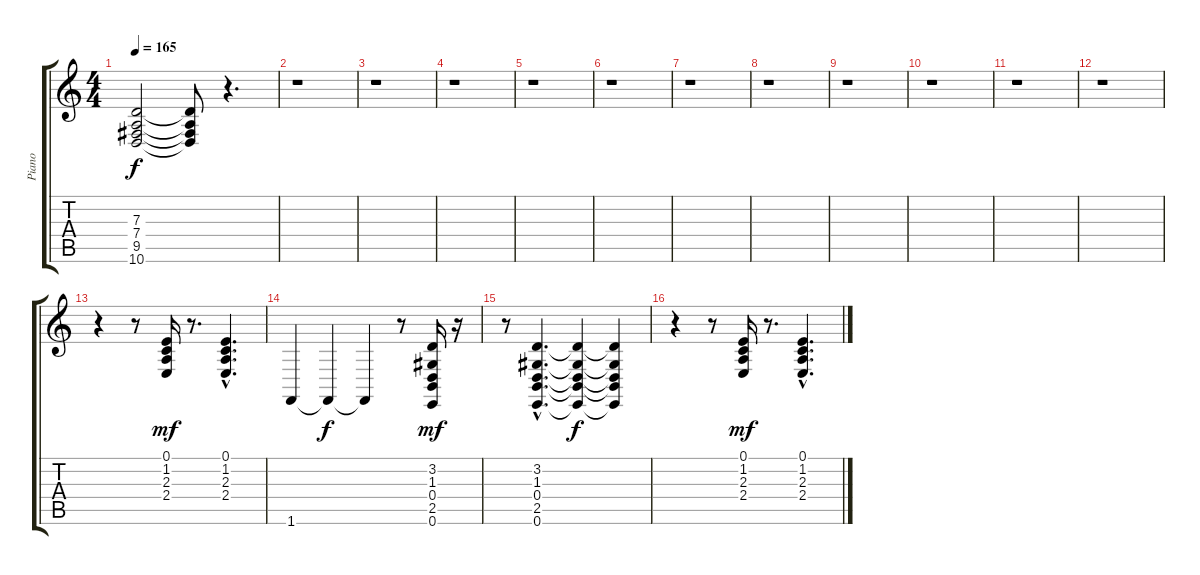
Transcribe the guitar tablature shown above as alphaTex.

\track ("Piano" "Piano") {instrument acousticgrandpiano}
\staff {score tabs}
\tuning (E4 B3 G3 D3 A2 E2) {hide}
\ts (4 4)
\tempo 165
\clef g2
\ks c
(7.3{t} 7.4{t} 9.5{t} 10.6{t}).2{dy f} (7.3{t} 7.4{t} 9.5{t} 10.6{t}).8 r.4{d} |
r.1 |
r.1 |
r.1 |
r.1 |
r.1 |
r.1 |
r.1 |
r.1 |
r.1 |
r.1 |
r.1 |
r.4 r.8 (0.1 1.2 2.3 2.4).16{dy mf} r.8{d} (0.1{hac} 1.2{hac} 2.3{hac} 2.4{hac}).4{d} |
1.6.4 1.6{t}.4{dy f} 1.6{t}.4 r.8 (3.2 1.3 0.4 2.5 0.6).16{dy mf} r.16 |
r.8 (3.2{hac} 1.3{hac} 0.4{hac} 2.5{hac} 0.6{hac}).4{d} (3.2{t} 1.3{t} 0.4{t} 2.5{t} 0.6{t}).4{dy f} (3.2{t} 1.3{t} 0.4{t} 2.5{t} 0.6{t}).4 |
r.4 r.8 (0.1 1.2 2.3 2.4).16{dy mf} r.8{d} (0.1{hac} 1.2{hac} 2.3{hac} 2.4{hac}).4{d}
